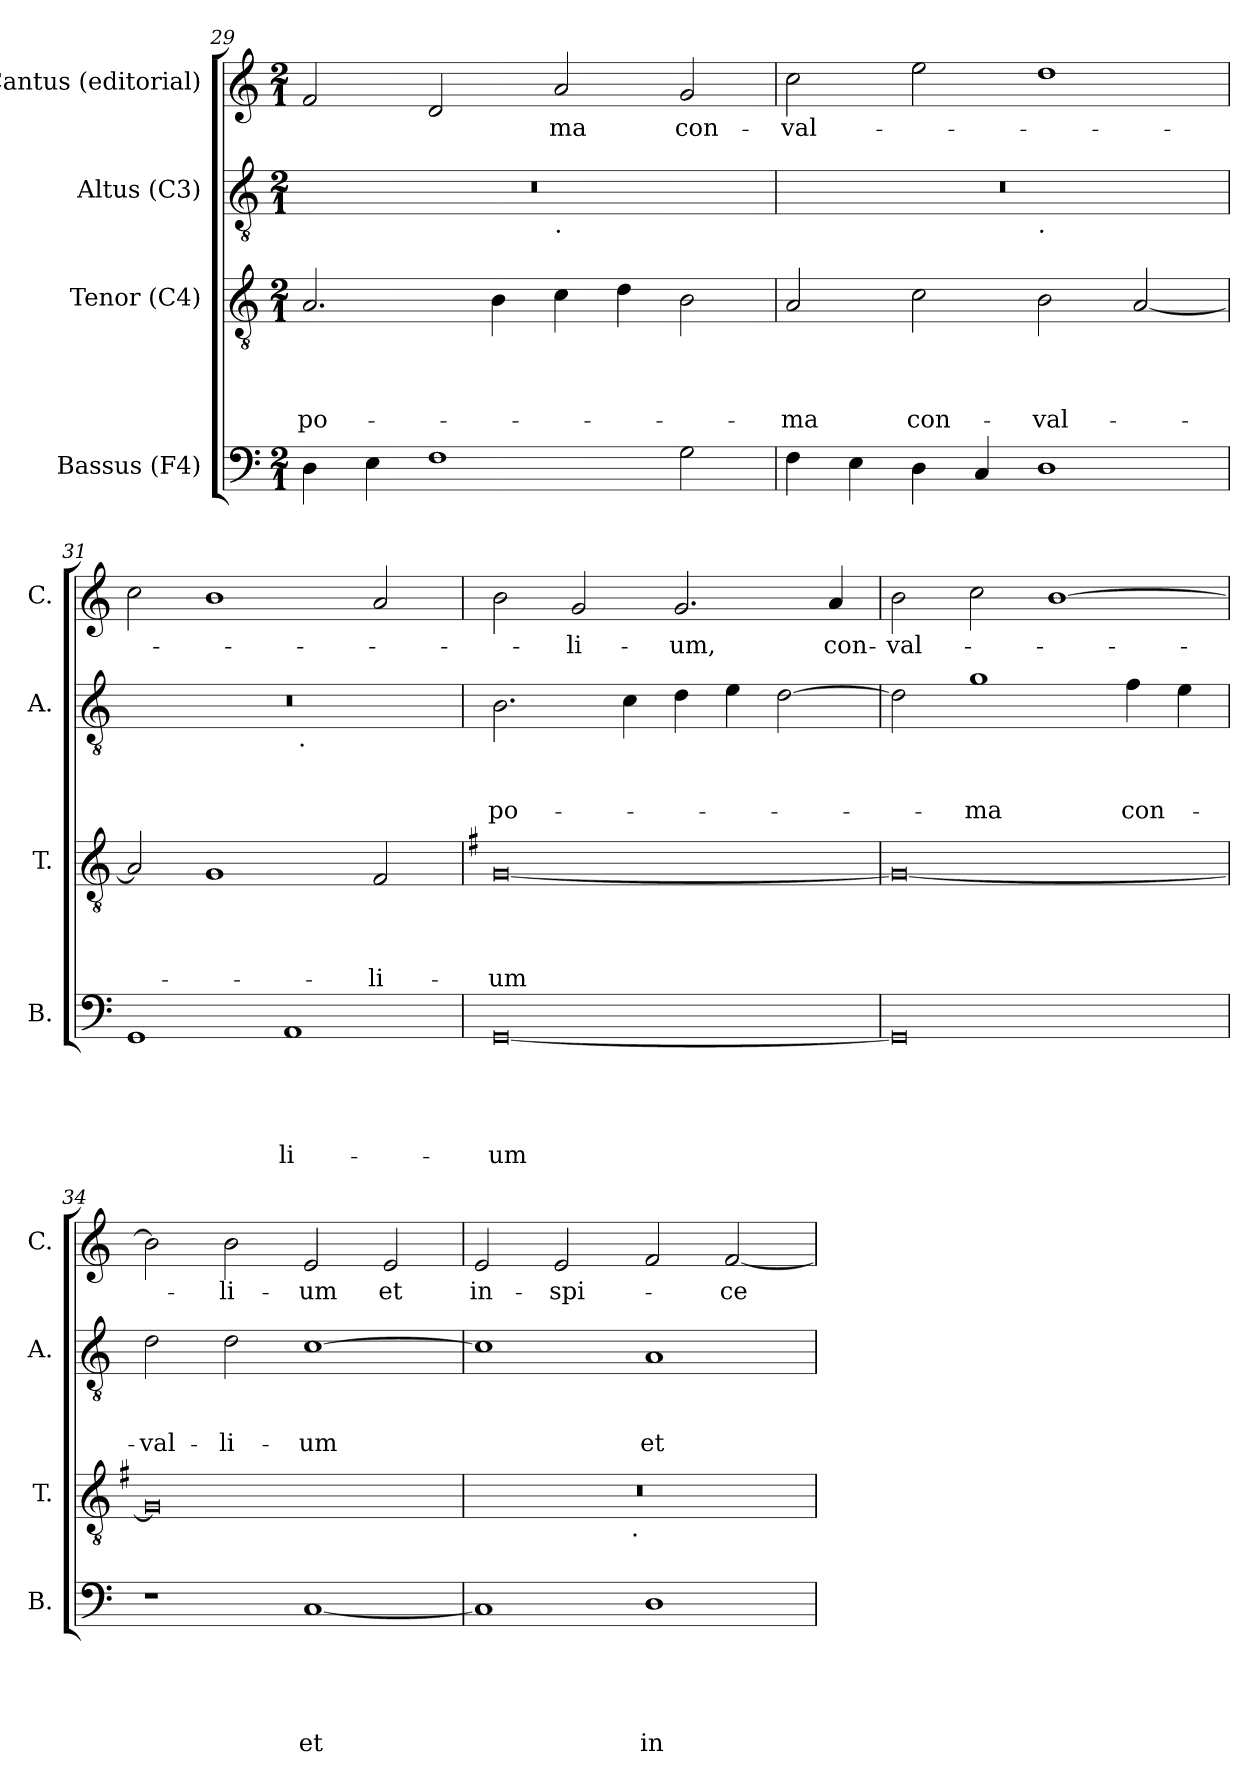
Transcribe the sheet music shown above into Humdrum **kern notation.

**kern	**text	**text	**text	**text	**text	**kern	**text	**text	**text	**text	**kern	**text	**text	**text	**kern	**text
*part4	*part4	*part4	*part4	*part4	*part4	*part3	*part3	*part3	*part3	*part3	*part2	*part2	*part2	*part2	*part1	*part1
*staff4	*staff4	*staff4	*staff4	*staff4	*staff4	*staff3	*staff3	*staff3	*staff3	*staff3	*staff2	*staff2	*staff2	*staff2	*staff1	*staff1
*I"Bassus (F4)	*	*	*	*	*	*I"Tenor (C4)	*	*	*	*	*I"Altus (C3)	*	*	*	*I"Cantus (editorial)	*
*I'B.	*	*	*	*	*	*I'T.	*	*	*	*	*I'A.	*	*	*	*I'C.	*
*clefF4	*	*	*	*	*	*clefGv2	*	*	*	*	*clefGv2	*	*	*	*clefG2	*
*k[]	*	*	*	*	*	*k[]	*	*	*	*	*k[]	*	*	*	*k[]	*
*C:	*	*	*	*	*	*C:	*	*	*	*	*C:	*	*	*	*C:	*
*M2/1	*	*	*	*	*	*M2/1	*	*	*	*	*M2/1	*	*	*	*M2/1	*
=29	=29	=29	=29	=29	=29	=29	=29	=29	=29	=29	=29	=29	=29	=29	=29	=29
!	!	!	!	!	!	!	!	!	!	!LO:LY:b	!	!	!	!	!	!
*	*	*	*	*	*	*	*	*	*	*	*^	*	*	*	*	*
4D\	.	.	.	.	.	2.A/	.	.	.	po-	0r	1ryy	.	.	.	2f/	.
4E\	.	.	.	.	.	.	.	.	.	.	.	.	.	.	.	.	.
1F	.	.	.	.	.	.	.	.	.	.	.	.	.	.	.	2d/	.
.	.	.	.	.	.	4B\	.	.	.	.	.	.	.	.	.	.	.
!	!	!	!	!	!	!	!	!	!	!	!	!LO:TX:b:t=.	!	!	!	!	!
!	!	!	!	!	!	!	!	!	!	!	!	!	!	!	!	!	!LO:LY:b
.	.	.	.	.	.	4c\	.	.	.	.	.	1ryy	.	.	.	2a/	-ma
.	.	.	.	.	.	4d\	.	.	.	.	.	.	.	.	.	.	.
!	!	!	!	!	!	!	!	!	!	!	!	!	!	!	!	!	!LO:LY:b
2G\	.	.	.	.	.	2B\	.	.	.	.	.	.	.	.	.	2g/	con-
=30	=30	=30	=30	=30	=30	=30	=30	=30	=30	=30	=30	=30	=30	=30	=30	=30	=30
!	!	!	!	!	!	!	!	!	!	!LO:LY:b	!	!	!	!	!	!	!LO:LY:b
4F\	.	.	.	.	.	2A/	.	.	.	-ma	0r	1ryy	.	.	.	2cc\	-val-
4E\	.	.	.	.	.	.	.	.	.	.	.	.	.	.	.	.	.
!	!	!	!	!	!	!	!	!	!	!LO:LY:b	!	!	!	!	!	!	!
4D\	.	.	.	.	.	2c\	.	.	.	con-	.	.	.	.	.	2ee\	.
4C/	.	.	.	.	.	.	.	.	.	.	.	.	.	.	.	.	.
!	!	!	!	!	!	!	!	!	!	!	!	!LO:TX:b:t=.	!	!	!	!	!
!	!	!	!	!	!	!	!	!	!	!LO:LY:b	!	!	!	!	!	!	!
1D	.	.	.	.	.	2B\	.	.	.	-val-	.	1ryy	.	.	.	1dd	.
.	.	.	.	.	.	[<2A/	.	.	.	.	.	.	.	.	.	.	.
!!LO:LB:g=z
=31	=31	=31	=31	=31	=31	=31	=31	=31	=31	=31	=31	=31	=31	=31	=31	=31	=31
1GG	.	.	.	.	.	2A/]	.	.	.	.	0r	1ryy	.	.	.	2cc\	.
.	.	.	.	.	.	1G	.	.	.	.	.	.	.	.	.	1b	.
!	!	!	!	!	!LO:LY:b:rj	!	!	!	!	!	!	!	!	!	!	!	!
1AA	.	.	.	.	-li-	.	.	.	.	.	.	32ryy	.	.	.	.	.
!	!	!	!	!	!	!	!	!	!	!	!	!LO:TX:b:t=.	!	!	!	!	!
.	.	.	.	.	.	.	.	.	.	.	.	2ryy	.	.	.	.	.
!	!	!	!	!	!	!	!	!	!	!LO:LY:b	!	!	!	!	!	!	!
.	.	.	.	.	.	2F/	.	.	.	-li-	.	.	.	.	.	2a/	.
.	.	.	.	.	.	.	.	.	.	.	.	4...ryy	.	.	.	.	.
*	*	*	*	*	*	*	*	*	*	*	*v	*v	*	*	*	*	*
=32	=32	=32	=32	=32	=32	=32	=32	=32	=32	=32	=32	=32	=32	=32	=32	=32
*	*	*	*	*	*	*k[f#]	*	*	*	*	*	*	*	*	*	*
*	*	*	*	*	*	*G:	*	*	*	*	*	*	*	*	*	*
*	*	*	*	*	*	*	*	*	*	*	*^	*	*	*	*	*
!	!	!	!	!	!LO:LY:b	!	!	!	!	!LO:LY:b	!	!	!	!	!LO:LY:b	!	!
*	*	*	*	*	*	*	*	*	*	*	*v	*v	*	*	*	*	*
[<0GG	.	.	.	.	-um	[<0G	.	.	.	-um	2.B\	.	.	po-	2b\	.
!	!	!	!	!	!	!	!	!	!	!	!	!	!	!	!	!LO:LY:b
.	.	.	.	.	.	.	.	.	.	.	.	.	.	.	2g/	-li-
.	.	.	.	.	.	.	.	.	.	.	4c\	.	.	.	.	.
!	!	!	!	!	!	!	!	!	!	!	!	!	!	!	!	!LO:LY:b
.	.	.	.	.	.	.	.	.	.	.	4d\	.	.	.	2.g/	-um,
.	.	.	.	.	.	.	.	.	.	.	4e\	.	.	.	.	.
.	.	.	.	.	.	.	.	.	.	.	[>2d\	.	.	.	.	.
!	!	!	!	!	!	!	!	!	!	!	!	!	!	!	!	!LO:LY:b
.	.	.	.	.	.	.	.	.	.	.	.	.	.	.	4a/	con-
=33	=33	=33	=33	=33	=33	=33	=33	=33	=33	=33	=33	=33	=33	=33	=33	=33
!	!	!	!	!	!	!	!	!	!	!	!	!	!	!	!	!LO:LY:b
0GG]	.	.	.	.	.	0G_	.	.	.	.	2d\]	.	.	.	2b\	-val-
!	!	!	!	!	!	!	!	!	!	!	!	!	!	!LO:LY:b	!	!
.	.	.	.	.	.	.	.	.	.	.	1g	.	.	-ma	2cc\	.
.	.	.	.	.	.	.	.	.	.	.	.	.	.	.	[>1b	.
!	!	!	!	!	!	!	!	!	!	!	!	!	!	!LO:LY:b	!	!
.	.	.	.	.	.	.	.	.	.	.	4f\	.	.	con-	.	.
.	.	.	.	.	.	.	.	.	.	.	4e\	.	.	.	.	.
=34	=34	=34	=34	=34	=34	=34	=34	=34	=34	=34	=34	=34	=34	=34	=34	=34
!	!	!	!	!	!	!	!	!	!	!	!	!	!	!LO:LY:b	!	!
1r	.	.	.	.	.	0G]	.	.	.	.	2d\	.	.	-val-	2b\]	.
!	!	!	!	!	!	!	!	!	!	!	!	!	!	!LO:LY:b	!	!LO:LY:b
.	.	.	.	.	.	.	.	.	.	.	2d\	.	.	-li-	2b\	-li-
!	!	!	!	!	!LO:LY:b	!	!	!	!	!	!	!	!	!LO:LY:b	!	!LO:LY:b
[<1C	.	.	.	.	et	.	.	.	.	.	[>1c	.	.	-um	2e/	-um
!	!	!	!	!	!	!	!	!	!	!	!	!	!	!	!	!LO:LY:b
.	.	.	.	.	.	.	.	.	.	.	.	.	.	.	2e/	et
=35	=35	=35	=35	=35	=35	=35	=35	=35	=35	=35	=35	=35	=35	=35	=35	=35
!	!	!	!	!	!	!	!	!	!	!	!	!	!	!	!	!LO:LY:b
*	*	*	*	*	*	*^	*	*	*	*	*	*	*	*	*	*
1C]	.	.	.	.	.	0r	2ryy	.	.	.	.	1c]	.	.	.	2e/	in-
!	!	!	!	!	!	!	!	!	!	!	!	!	!	!	!	!	!LO:LY:b
.	.	.	.	.	.	.	4...ryy	.	.	.	.	.	.	.	.	2e/	-spi-
!	!	!	!	!	!	!	!LO:TX:b:t=.	!	!	!	!	!	!	!	!	!	!
.	.	.	.	.	.	.	1ryy	.	.	.	.	.	.	.	.	.	.
!	!	!	!	!	!LO:LY:b	!	!	!	!	!	!	!	!	!	!LO:LY:b	!	!
1D	.	.	.	.	in-	.	.	.	.	.	.	1A	.	.	et	2f/	.
!	!	!	!	!	!	!	!	!	!	!	!	!	!	!	!	!	!LO:LY:b
.	.	.	.	.	.	.	.	.	.	.	.	.	.	.	.	[<2f/	-ce-
.	.	.	.	.	.	.	32ryy	.	.	.	.	.	.	.	.	.	.
*	*	*	*	*	*	*v	*v	*	*	*	*	*	*	*	*	*	*
=	=	=	=	=	=	=	=	=	=	=	=	=	=	=	=	=
*-	*-	*-	*-	*-	*-	*-	*-	*-	*-	*-	*-	*-	*-	*-	*-	*-
